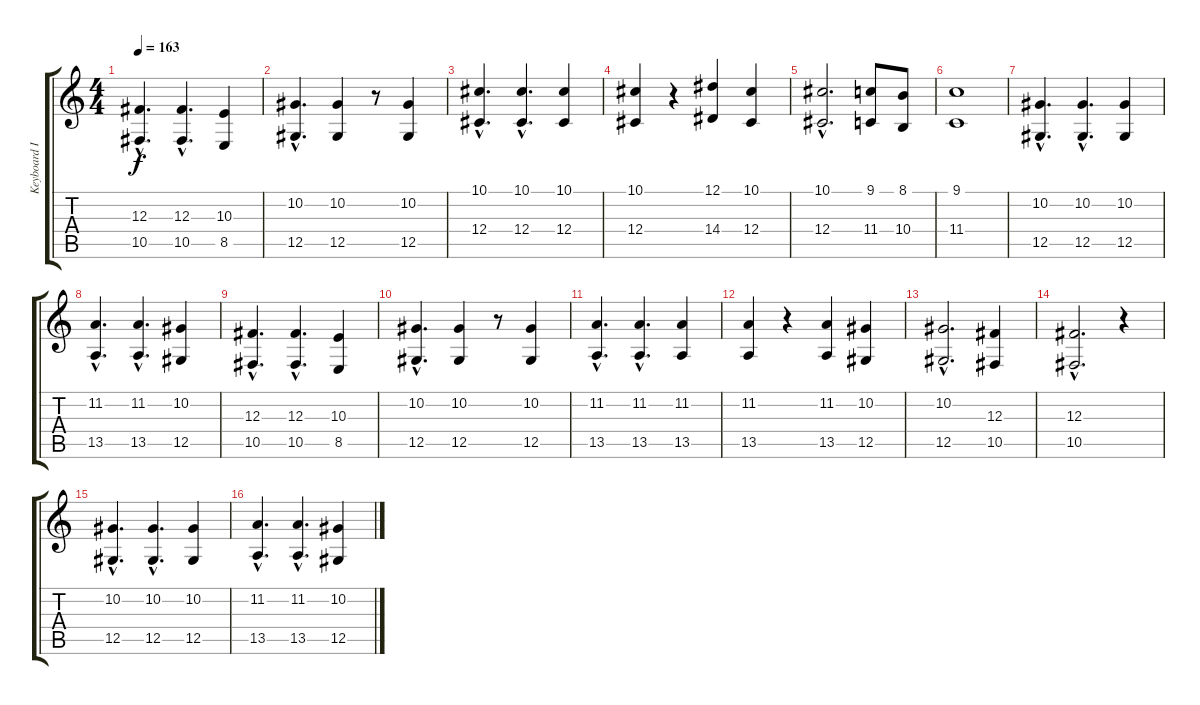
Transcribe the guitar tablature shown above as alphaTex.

\track ("Keyboard II" "Keyboard I") {instrument lead1square}
\staff {score tabs}
\tuning (Eb4 Bb3 Gb3 Db3 Ab2 Eb2) {hide}
\ts (4 4)
\tempo 163
\clef g2
\ks c
(12.3{hac} 10.5{hac}).4{d dy f} (12.3{hac} 10.5{hac}).4{d} (10.3 8.5).4 |
(10.2{hac} 12.5{hac}).4{d} (10.2 12.5).4 r.8 (10.2 12.5).4 |
(10.1{hac} 12.4{hac}).4{d} (10.1{hac} 12.4{hac}).4{d} (10.1 12.4).4 |
(10.1 12.4).4 r.4 (12.1 14.4).4 (10.1 12.4).4 |
(10.1{hac} 12.4{hac}).2{d} (9.1 11.4).8 (8.1 10.4).8 |
(9.1 11.4).1 |
(10.2{hac} 12.5{hac}).4{d} (10.2{hac} 12.5{hac}).4{d} (10.2 12.5).4 |
(11.2{hac} 13.5{hac}).4{d} (11.2{hac} 13.5{hac}).4{d} (10.2 12.5).4 |
(12.3{hac} 10.5{hac}).4{d} (12.3{hac} 10.5{hac}).4{d} (10.3 8.5).4 |
(10.2{hac} 12.5{hac}).4{d} (10.2 12.5).4 r.8 (10.2 12.5).4 |
(11.2{hac} 13.5{hac}).4{d} (11.2{hac} 13.5{hac}).4{d} (11.2 13.5).4 |
(11.2 13.5).4 r.4 (11.2 13.5).4 (10.2 12.5).4 |
(10.2{hac} 12.5{hac}).2{d} (12.3 10.5).4 |
(12.3{hac} 10.5{hac}).2{d} r.4 |
(10.2{hac} 12.5{hac}).4{d} (10.2{hac} 12.5{hac}).4{d} (10.2 12.5).4 |
(11.2{hac} 13.5{hac}).4{d} (11.2{hac} 13.5{hac}).4{d} (10.2 12.5).4
